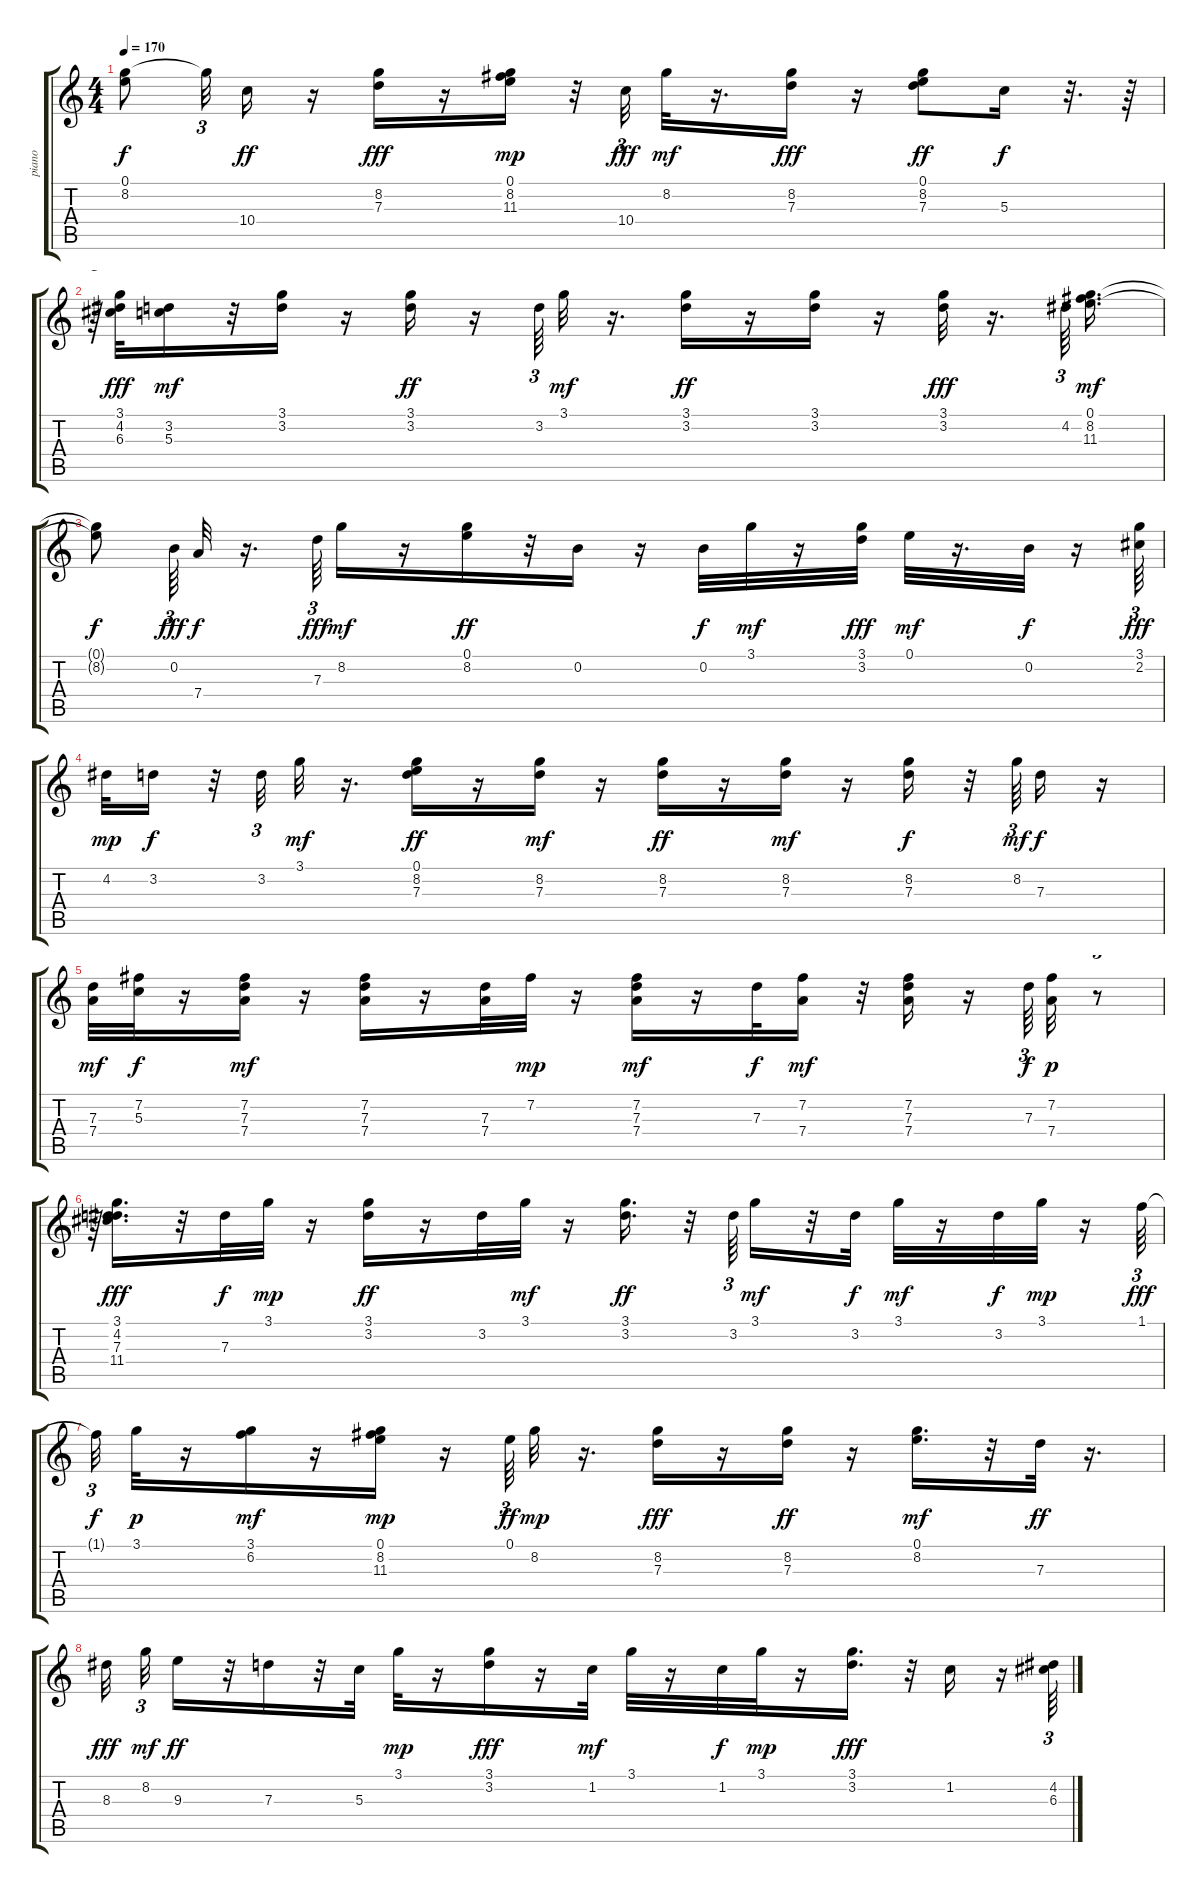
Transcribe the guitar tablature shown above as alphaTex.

\track ("piano   " "piano   ") {instrument electricguitarjazz}
\staff {score tabs}
\tuning (E4 B3 G3 D3 A2 E2) {hide}
\ts (4 4)
\tempo 170
\clef g2
\ks c
(0.1{t} 8.2{t}).8{dy f} 8.2{t}.32{tu (3 2) beam splitsecondary} 10.4.16{dy ff} r.16 (8.2 7.3).16{dy fff} r.16 (0.1 8.2 11.3).16{dy mp} r.32 10.4.32{tu (3 2) dy fff} 8.2.32{dy mf} r.16{d} (8.2 7.3).16{dy fff} r.16 (0.1 8.2 7.3).8{dy ff} 5.3.16{dy f} r.32{d} r.64 |
r.64{tu (3 2)} (3.1 4.2 6.3).32{dy fff} (3.2 5.3).16{dy mf} r.32 (3.1 3.2).16 r.16 (3.1 3.2).16{dy ff} r.16 3.2.64{tu (3 2)} 3.1.32{dy mf} r.16{d} (3.1 3.2).16{dy ff} r.16 (3.1 3.2).16 r.16 (3.1 3.2).32{dy fff} r.16{d} 4.2.64{tu (3 2)} (0.1 8.2 11.3).16{d dy mf} |
(0.1{t} 8.2{t}).8{dy f} 0.2.64{tu (3 2) dy fff beam splitsecondary} 7.4.32{dy f} r.16{d} 7.3.64{tu (3 2) dy fff} 8.2.16{dy mf} r.16 (0.1 8.2).16{dy ff} r.32 0.2.16 r.16 0.2.32{dy f} 3.1.32{dy mf} r.16 (3.1 3.2).32{dy fff} 0.1.32{dy mf} r.16{d} 0.2.32{dy f} r.16 (3.1 2.2).64{tu (3 2) dy fff} |
4.2.32{dy mp} 3.2.16{dy f} r.32 3.2.32{tu (3 2)} 3.1.32{dy mf} r.16{d} (0.1 8.2 7.3).16{dy ff} r.16 (8.2 7.3).16{dy mf} r.16 (8.2 7.3).16{dy ff} r.16 (8.2 7.3).16{dy mf} r.16 (8.2 7.3).16{dy f} r.32 8.2.64{tu (3 2) dy mf} 7.3.16{dy f} r.16 |
(7.3 7.4).32{dy mf} (7.2 5.3).32{dy f} r.16 (7.2 7.3 7.4).16{dy mf} r.16 (7.2 7.3 7.4).16 r.16 (7.3 7.4).32 7.2.32{dy mp} r.16 (7.2 7.3 7.4).16{dy mf} r.16 7.3.32{dy f} (7.2 7.4).16{dy mf} r.32 (7.2 7.3 7.4).16 r.16 7.3.64{tu (3 2) dy f} (7.2 7.4).32{dy p} r.8{tu (3 2)} |
r.64{tu (3 2)} (3.1 4.2 7.3 11.4).16{d dy fff} r.32 7.3.32{dy f} 3.1.32{dy mp} r.16 (3.1 3.2).16{dy ff} r.16 3.2.32 3.1.32{dy mf} r.16 (3.1 3.2).16{d dy ff} r.32 3.2.64{tu (3 2)} 3.1.16{dy mf} r.32 3.2.32{dy f} 3.1.32{dy mf} r.16 3.2.32{dy f} 3.1.32{dy mp} r.16 1.1.64{tu (3 2) dy fff} |
1.1{t}.32{tu (3 2) dy f} 3.1.32{dy p} r.16 (3.1 6.2).16{dy mf} r.16 (0.1 8.2 11.3).16{dy mp} r.16 0.1.64{tu (3 2) dy ff} 8.2.32{dy mp} r.16{d} (8.2 7.3).16{dy fff} r.16 (8.2 7.3).16{dy ff} r.16 (0.1 8.2).16{d dy mf} r.32 7.3.32{dy ff} r.16{d} |
8.3.32{dy fff beam splitsecondary} 8.2.32{tu (3 2) dy mf} 9.3.16{dy ff} r.32 7.3.16 r.32 5.3.32 3.1.32{dy mp} r.16 (3.1 3.2).16{dy fff} r.16 1.2.32{dy mf} 3.1.32 r.16 1.2.32{dy f} 3.1.32{dy mp} r.16 (3.1 3.2).16{d dy fff} r.32 1.2.16 r.16 (4.2 6.3).64{tu (3 2)}
